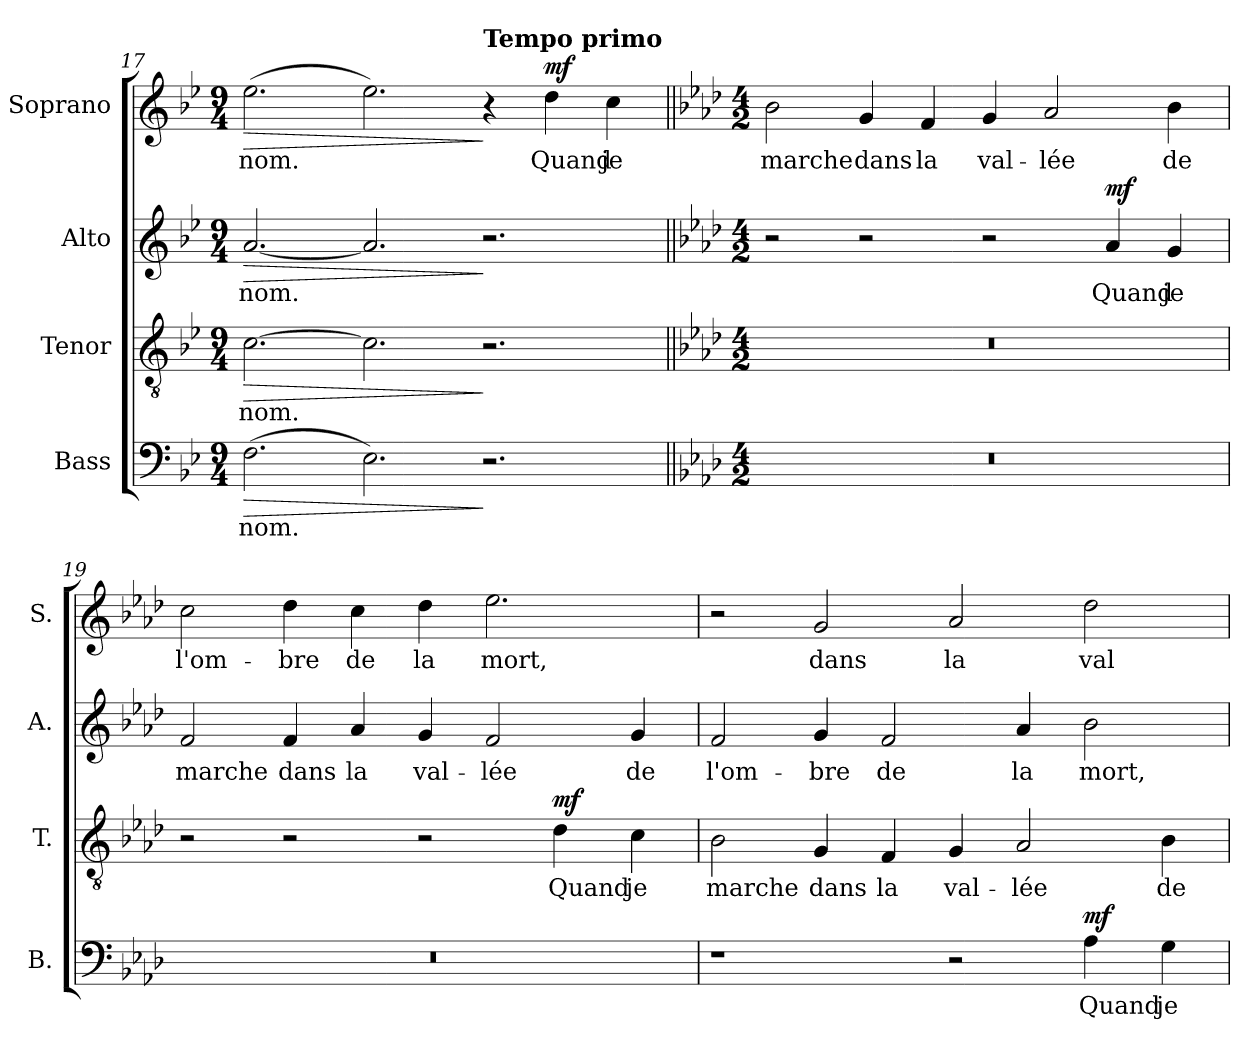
**kern	**text	**dynam	**kern	**text	**dynam	**kern	**text	**dynam	**kern	**text	**dynam
*part4	*part4	*part4	*part3	*part3	*part3	*part2	*part2	*part2	*part1	*part1	*part1
*staff4	*staff4	*staff4	*staff3	*staff3	*staff3	*staff2	*staff2	*staff2	*staff1	*staff1	*staff1
*I"Bass	*	*	*I"Tenor	*	*	*I"Alto	*	*	*I"Soprano	*	*
*I'B.	*	*	*I'T.	*	*	*I'A.	*	*	*I'S.	*	*
*clefF4	*	*	*clefGv2	*	*	*clefG2	*	*	*clefG2	*	*
*	*	*	*ITrd7c12	*	*	*	*	*	*	*	*
*k[b-e-]	*	*	*k[b-e-]	*	*	*k[b-e-]	*	*	*k[b-e-]	*	*
*B-:	*	*	*B-:	*	*	*B-:	*	*	*B-:	*	*
*M9/4	*	*	*M9/4	*	*	*M9/4	*	*	*M9/4	*	*
=17	=17	=17	=17	=17	=17	=17	=17	=17	=17	=17	=17
!	!LO:LY:b:color=#000000	!LO:HP:b	!	!	!	!	!	!	!	!	!
!	!	!	!	!LO:LY:b:color=#000000	!LO:HP:b	!	!	!	!	!	!
!	!	!	!	!	!	!	!LO:LY:b:color=#000000	!LO:HP:b	!	!	!
!	!	!	!	!	!	!	!	!	!	!LO:LY:b:color=#000000	!LO:HP:b
(2.Fi\	nom.	>	[>2.Ci\	nom.	>	[<2.ai/	nom.	>	(2.ee-i\	nom.	>
2.E-i\)	.	.	2.Ci\]	.	.	2.ai/]	.	.	2.ee-i\)	.	.
!	!	!	!	!	!	!	!	!	!LO:TX:a:B:t=Tempo primo	!	!
2.r	.	]	2.r	.	]	2.r	.	]	4r	.	]
!	!	!	!	!	!	!	!	!	!	!LO:LY:b:color=#000000	!
.	.	.	.	.	.	.	.	.	4ddi\	Quand	mf
!	!	!	!	!	!	!	!	!	!	!LO:LY:b:color=#000000	!
.	.	.	.	.	.	.	.	.	4cci\	je	.
=18||	=18||	=18||	=18||	=18||	=18||	=18||	=18||	=18||	=18||	=18||	=18||
*k[b-e-a-d-]	*	*	*k[b-e-a-d-]	*	*	*k[b-e-a-d-]	*	*	*k[b-e-a-d-]	*	*
*A-:	*	*	*A-:	*	*	*A-:	*	*	*A-:	*	*
*M4/2	*	*	*M4/2	*	*	*M4/2	*	*	*M4/2	*	*
!LO:N:vis=1	!	!	!LO:N:vis=1	!	!	!	!	!	!	!	!
!	!	!	!	!	!	!	!	!	!	!LO:LY:b:color=#000000	!
0r	.	.	0r	.	.	2r	.	.	2b-i\	marche	.
!	!	!	!	!	!	!	!	!	!	!LO:LY:b:color=#000000	!
.	.	.	.	.	.	2r	.	.	4gi/	dans	.
!	!	!	!	!	!	!	!	!	!	!LO:LY:b:color=#000000	!
.	.	.	.	.	.	.	.	.	4fi/	la	.
!	!	!	!	!	!	!	!	!	!	!LO:LY:b:color=#000000	!
.	.	.	.	.	.	2r	.	.	4gi/	val-	.
!	!	!	!	!	!	!	!	!	!	!LO:LY:b:color=#000000	!
.	.	.	.	.	.	.	.	.	2a-i/	-lée	.
!	!	!	!	!	!	!	!LO:LY:b:color=#000000	!	!	!	!
.	.	.	.	.	.	4a-i/	Quand	mf	.	.	.
!	!	!	!	!	!	!	!LO:LY:b:color=#000000	!	!	!	!
!	!	!	!	!	!	!	!	!	!	!LO:LY:b:color=#000000	!
.	.	.	.	.	.	4gi/	je	.	4b-i\	de	.
!!LO:PB:g=z
=19	=19	=19	=19	=19	=19	=19	=19	=19	=19	=19	=19
!LO:N:vis=1	!	!	!	!	!	!	!	!	!	!	!
!	!	!	!	!	!	!	!LO:LY:b:color=#000000	!	!	!	!
!	!	!	!	!	!	!	!	!	!	!LO:LY:b:color=#000000	!
0r	.	.	2r	.	.	2fi/	marche	.	2cci\	l'om-	.
!	!	!	!	!	!	!	!LO:LY:b:color=#000000	!	!	!	!
!	!	!	!	!	!	!	!	!	!	!LO:LY:b:color=#000000	!
.	.	.	2r	.	.	4fi/	dans	.	4dd-i\	-bre	.
!	!	!	!	!	!	!	!LO:LY:b:color=#000000	!	!	!	!
!	!	!	!	!	!	!	!	!	!	!LO:LY:b:color=#000000	!
.	.	.	.	.	.	4a-i/	la	.	4cci\	de	.
!	!	!	!	!	!	!	!LO:LY:b:color=#000000	!	!	!	!
!	!	!	!	!	!	!	!	!	!	!LO:LY:b:color=#000000	!
.	.	.	2r	.	.	4gi/	val-	.	4dd-i\	la	.
!	!	!	!	!	!	!	!LO:LY:b:color=#000000	!	!	!	!
!	!	!	!	!	!	!	!	!	!	!LO:LY:b:color=#000000	!
.	.	.	.	.	.	2fi/	-lée	.	2.ee-i\	mort,	.
!	!	!	!	!LO:LY:b:color=#000000	!	!	!	!	!	!	!
.	.	.	4D-i\	Quand	mf	.	.	.	.	.	.
!	!	!	!	!LO:LY:b:color=#000000	!	!	!	!	!	!	!
!	!	!	!	!	!	!	!LO:LY:b:color=#000000	!	!	!	!
.	.	.	4Ci\	je	.	4gi/	de	.	.	.	.
=20	=20	=20	=20	=20	=20	=20	=20	=20	=20	=20	=20
!	!	!	!	!LO:LY:b:color=#000000	!	!	!	!	!	!	!
!	!	!	!	!	!	!	!LO:LY:b:color=#000000	!	!	!	!
1r	.	.	2BB-i\	marche	.	2fi/	l'om-	.	2r	.	.
!	!	!	!	!LO:LY:b:color=#000000	!	!	!	!	!	!	!
!	!	!	!	!	!	!	!LO:LY:b:color=#000000	!	!	!	!
!	!	!	!	!	!	!	!	!	!	!LO:LY:b:color=#000000	!
.	.	.	4GGi/	dans	.	4gi/	-bre	.	2gi/	dans	.
!	!	!	!	!LO:LY:b:color=#000000	!	!	!	!	!	!	!
!	!	!	!	!	!	!	!LO:LY:b:color=#000000	!	!	!	!
.	.	.	4FFi/	la	.	2fi/	de	.	.	.	.
!	!	!	!	!LO:LY:b:color=#000000	!	!	!	!	!	!	!
!	!	!	!	!	!	!	!	!	!	!LO:LY:b:color=#000000	!
2r	.	.	4GGi/	val-	.	.	.	.	2a-i/	la	.
!	!	!	!	!LO:LY:b:color=#000000	!	!	!	!	!	!	!
!	!	!	!	!	!	!	!LO:LY:b:color=#000000	!	!	!	!
.	.	.	2AA-i/	-lée	.	4a-i/	la	.	.	.	.
!	!LO:LY:b:color=#000000	!	!	!	!	!	!	!	!	!	!
!	!	!	!	!	!	!	!LO:LY:b:color=#000000	!	!	!	!
!	!	!	!	!	!	!	!	!	!	!LO:LY:b:color=#000000	!
4A-i\	Quand	mf	.	.	.	2b-i\	mort,	.	2dd-i\	val-	.
!	!LO:LY:b:color=#000000	!	!	!	!	!	!	!	!	!	!
!	!	!	!	!LO:LY:b:color=#000000	!	!	!	!	!	!	!
4Gi\	je	.	4BB-i\	de	.	.	.	.	.	.	.
=	=	=	=	=	=	=	=	=	=	=	=
*-	*-	*-	*-	*-	*-	*-	*-	*-	*-	*-	*-
